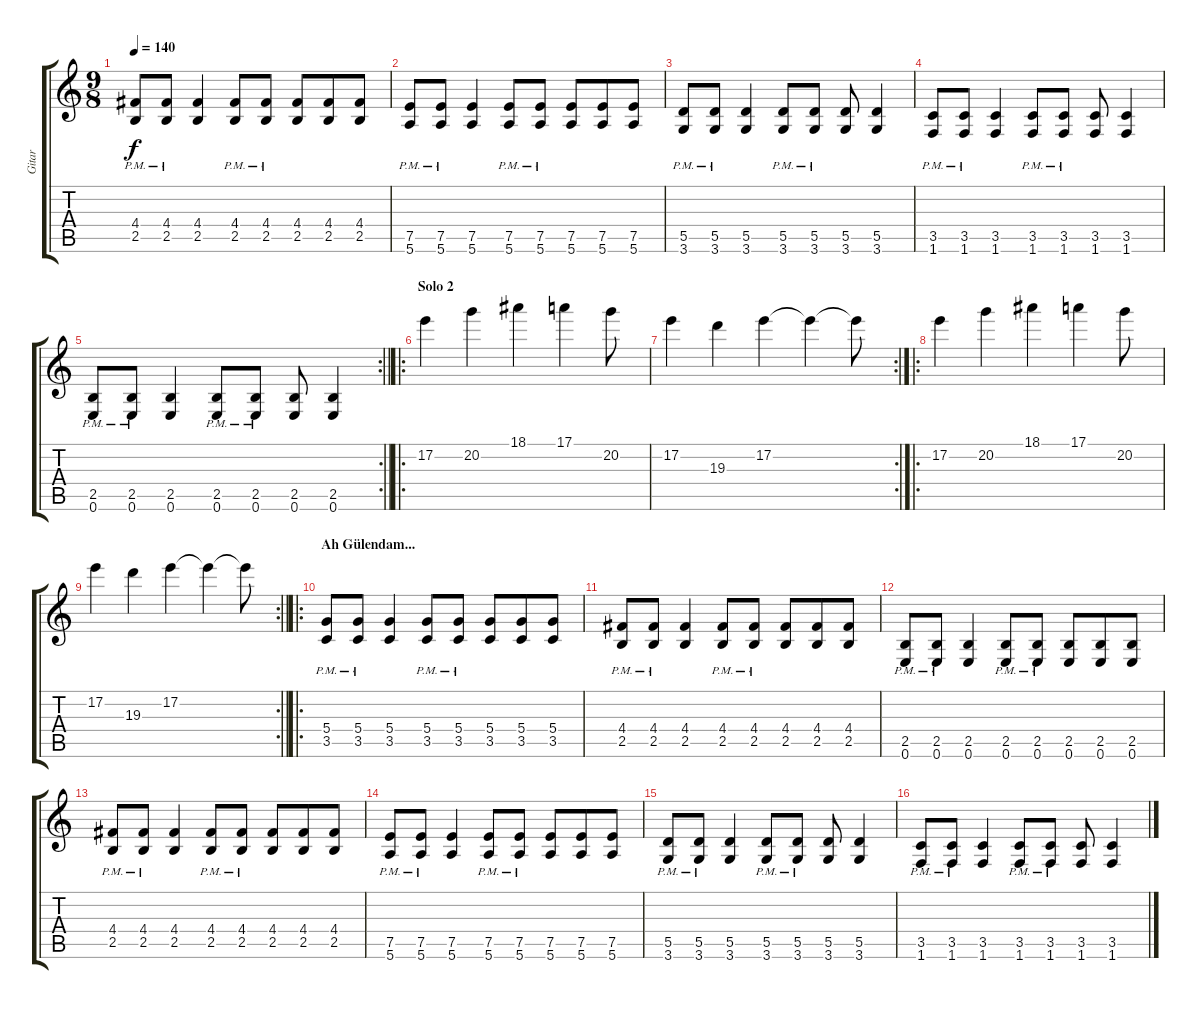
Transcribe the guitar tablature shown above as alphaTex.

\track ("Gitar" "Gitar") {instrument distortionguitar}
\staff {score tabs}
\tuning (E4 B3 G3 D3 A2 E2) {hide}
\ts (9 8)
\tempo 140
\clef g2
\ks c
(4.4{pm} 2.5{pm}).8{dy f} (4.4{pm} 2.5{pm}).8 (4.4 2.5).4 (4.4{pm} 2.5{pm}).8 (4.4{pm} 2.5{pm}).8 (4.4 2.5).8 (4.4 2.5).8 (4.4 2.5).8 |
(7.5{pm} 5.6{pm}).8 (7.5{pm} 5.6{pm}).8 (7.5 5.6).4 (7.5{pm} 5.6{pm}).8 (7.5{pm} 5.6{pm}).8 (7.5 5.6).8 (7.5 5.6).8 (7.5 5.6).8 |
(5.5{pm} 3.6{pm}).8 (5.5{pm} 3.6{pm}).8 (5.5 3.6).4 (5.5{pm} 3.6{pm}).8 (5.5{pm} 3.6{pm}).8 (5.5 3.6).8 (5.5 3.6).4 |
(3.5{pm} 1.6{pm}).8 (3.5{pm} 1.6{pm}).8 (3.5 1.6).4 (3.5{pm} 1.6{pm}).8 (3.5{pm} 1.6{pm}).8 (3.5 1.6).8 (3.5 1.6).4 |
\rc 2
\barLineRight lightlight
(2.5{pm} 0.6{pm}).8 (2.5{pm} 0.6{pm}).8 (2.5 0.6).4 (2.5{pm} 0.6{pm}).8 (2.5{pm} 0.6{pm}).8 (2.5 0.6).8 (2.5 0.6).4 |
\ro
\section ("" "Solo 2 ")
17.2.4 20.2.4 18.1.4 17.1.4 20.2.8 |
\rc 2
17.2.4 19.3.4 17.2.4 17.2{t}.4 17.2{t}.8 |
\ro
17.2.4 20.2.4 18.1.4 17.1.4 20.2.8 |
\rc 2
\barLineRight lightlight
17.2.4 19.3.4 17.2.4 17.2{t}.4 17.2{t}.8 |
\ro
\section ("" "Ah Gülendam...")
(5.4{pm} 3.5{pm}).8 (5.4{pm} 3.5{pm}).8 (5.4 3.5).4 (5.4{pm} 3.5{pm}).8 (5.4{pm} 3.5{pm}).8 (5.4 3.5).8 (5.4 3.5).8 (5.4 3.5).8 |
(4.4{pm} 2.5{pm}).8 (4.4{pm} 2.5{pm}).8 (4.4 2.5).4 (4.4{pm} 2.5{pm}).8 (4.4{pm} 2.5{pm}).8 (4.4 2.5).8 (4.4 2.5).8 (4.4 2.5).8 |
(2.5{pm} 0.6{pm}).8 (2.5{pm} 0.6{pm}).8 (2.5 0.6).4 (2.5{pm} 0.6{pm}).8 (2.5{pm} 0.6{pm}).8 (2.5 0.6).8 (2.5 0.6).8 (2.5 0.6).8 |
(4.4{pm} 2.5{pm}).8 (4.4{pm} 2.5{pm}).8 (4.4 2.5).4 (4.4{pm} 2.5{pm}).8 (4.4{pm} 2.5{pm}).8 (4.4 2.5).8 (4.4 2.5).8 (4.4 2.5).8 |
(7.5{pm} 5.6{pm}).8 (7.5{pm} 5.6{pm}).8 (7.5 5.6).4 (7.5{pm} 5.6{pm}).8 (7.5{pm} 5.6{pm}).8 (7.5 5.6).8 (7.5 5.6).8 (7.5 5.6).8 |
(5.5{pm} 3.6{pm}).8 (5.5{pm} 3.6{pm}).8 (5.5 3.6).4 (5.5{pm} 3.6{pm}).8 (5.5{pm} 3.6{pm}).8 (5.5 3.6).8 (5.5 3.6).4 |
(3.5{pm} 1.6{pm}).8 (3.5{pm} 1.6{pm}).8 (3.5 1.6).4 (3.5{pm} 1.6{pm}).8 (3.5{pm} 1.6{pm}).8 (3.5 1.6).8 (3.5 1.6).4
